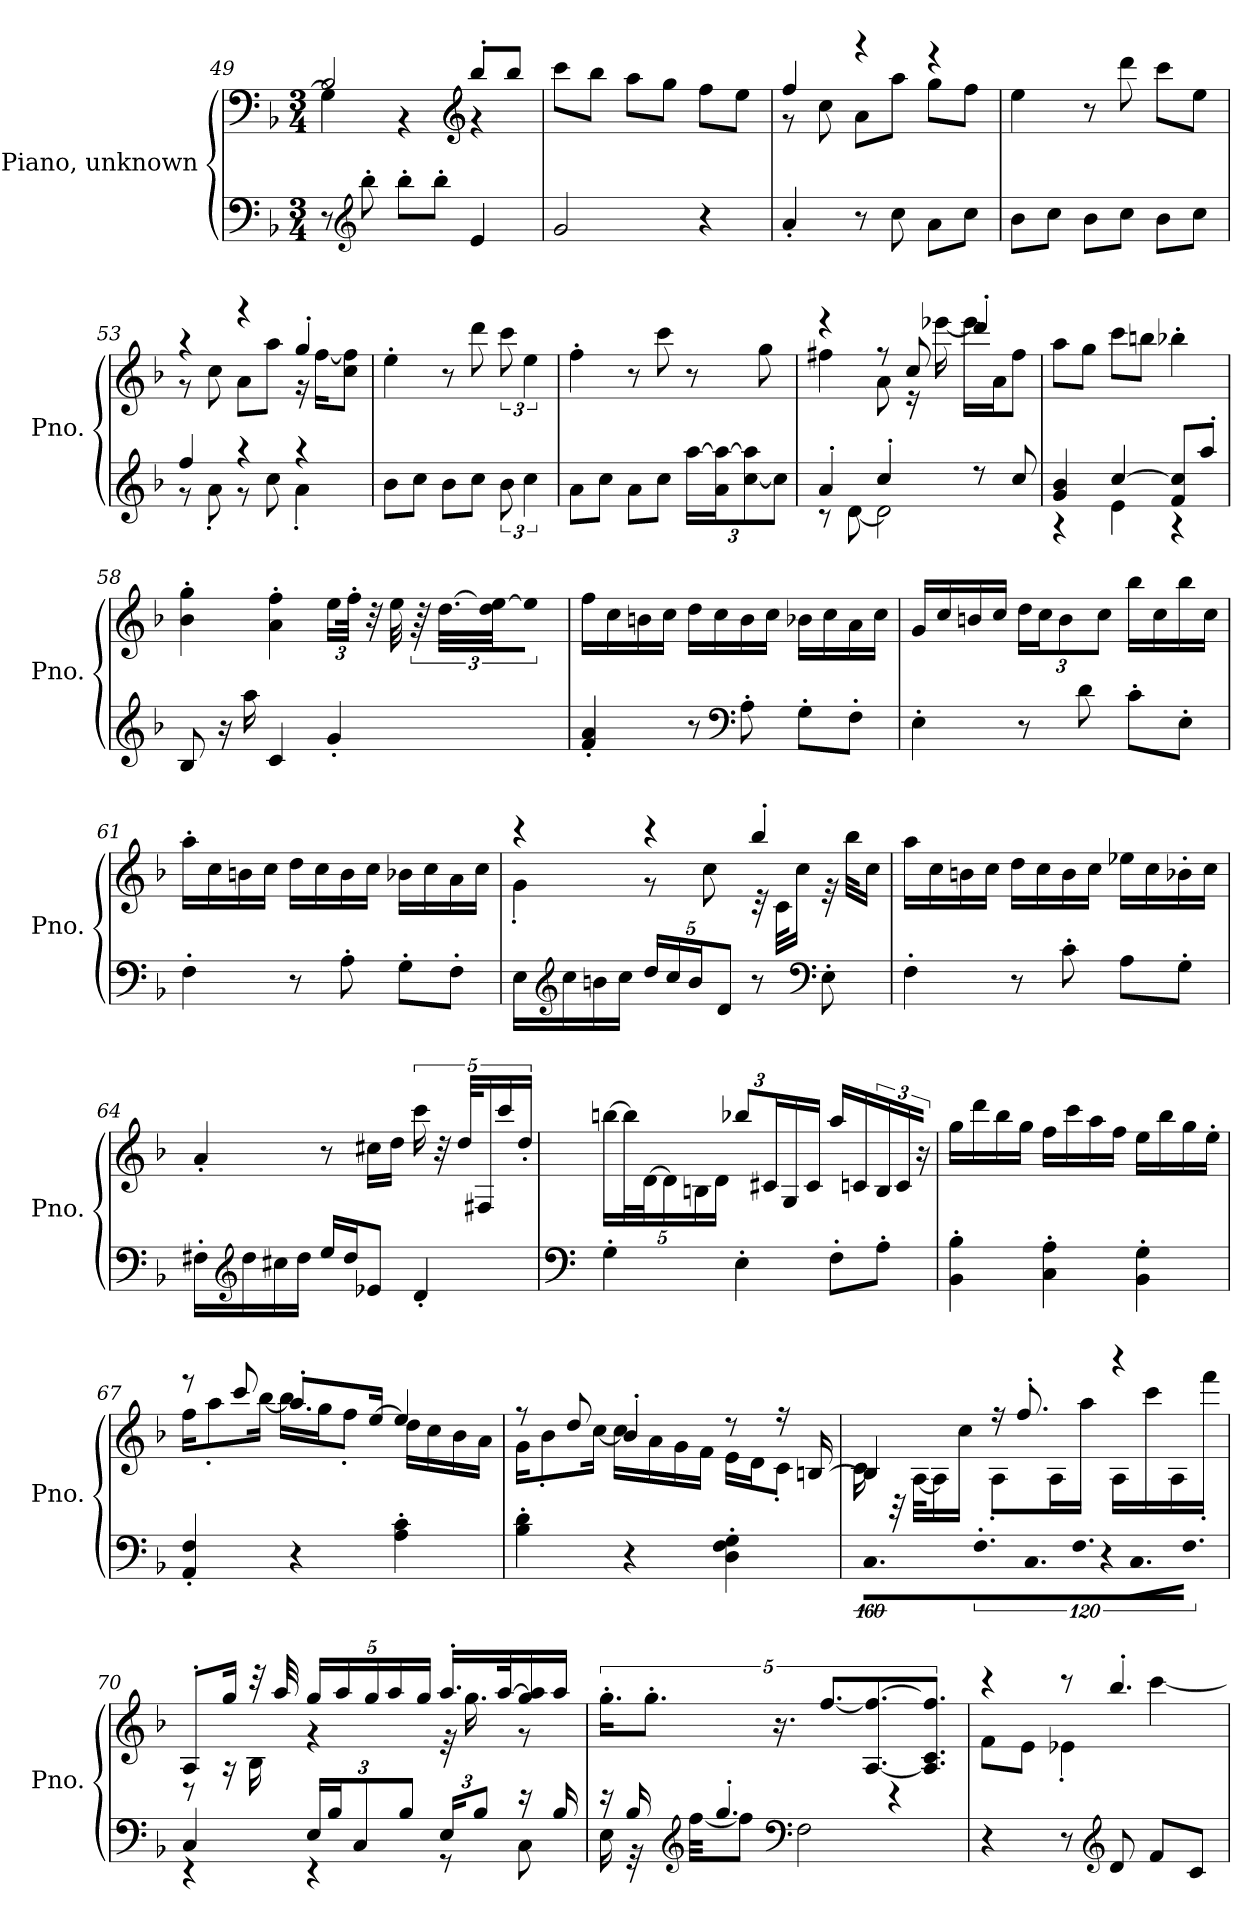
**kern	**kern
*part1	*part1
*staff2	*staff1
*I"Piano, unknown	*
*I'Pno.	*
*clefF4	*clefF4
*k[b-]	*k[b-]
*M3/4	*M3/4
=49	=49
*	*^
8r	2B-/	4G\]
*clefG2	*	*
8bb-'\	.	.
8bb-'\L	.	4r
8bb-'\J	.	.
*	*clefG2	*
4e/	8bb-'/L	4r
.	8bb-/J	.
*	*v	*v
=50	=50
2g/	8ccc\L
.	8bb-\J
.	8aa\L
.	8gg\J
4r	8ff\L
.	8ee\J
!!LO:LB:g=z
=51	=51
*	*^
4a'/	4ff/	8r
.	.	8cc\
8r	4r	8a\L
8cc\	.	8aa\J
8a\L	4r	8gg\L
8cc\J	.	8ff\J
*	*v	*v
=52	=52
8b-\L	4ee\
8cc\J	.
8b-\L	8r
8cc\J	8ddd\
8b-\L	8ccc\L
8cc\J	8ee\J
=53	=53
*^	*^
4ff/	8r	4r	8r
.	8a'\	.	8cc\
4r	8r	4r	8a\L
.	8cc\	.	8aa\J
4r	4a'\	4gg'/	16r
.	.	.	[16ff\KL
.	.	.	8cc\ 8ff\]J
*v	*v	*	*
*	*v	*v
=54	=54
8b-\L	4ee'\
8cc\J	.
8b-\L	8r
8cc\J	8ddd\
12b-\	12ccc\
6cc\	6ee\
=55	=55
8a\L	4ff'\
8cc\J	.
8a\L	8r
8cc\J	8ccc\
*Xbrackettup	*
[24aa\LL	8r
24a\ 24aa\_J	.
[12cc\ 12aa\]	.
.	8gg\
12cc\J]	.
!!LO:PB:g=z
=56	=56
*^	*^
4a'/	8r	4r	4ff#X\
.	[8d\	.	.
4cc'/	2d\]	8r	8a\
.	.	8cc/	16r
.	.	.	[16eee-X\
8r	.	4ddd'/	16eee-\LL]
.	.	.	16a\J
8cc/	.	.	8ff#\J
*	*	*v	*v
=57	=57	=57
4g/ 4b-/	4r	8aa\L
.	.	8gg\J
[4cc/	4e\	8ccc\L
.	.	8bbn\J
8f/ 8cc/]L	4r	4bb-X'\
8aa'/J	.	.
*v	*v	*
=58	=58
8B-/	4b-\' 4gg\'
16r	.
16aa\	.
4c/	4a\' 4ff\'
*	*Xbrackettup
4g'/	24ee\LL
.	48ff'\JJk
.	32r
.	32ee\
*	*brackettup
.	96r
.	[48.dd\LLL
.	48dd\] [48ee\J
.	16ee\JJ]
!!LO:LB:g=z
=59	=59
4f/' 4a/'	16ff\LL
.	16cc\
.	16bn\
.	16cc\JJ
8r	16dd\LL
.	16cc\
*clefF4	*
8A'\	16b\
.	16cc\JJ
8G'\L	16b-X\LL
.	16cc\
8F'\J	16a\
.	16cc\JJ
=60	=60
4E'\	16g/LL
.	16cc/
.	16bn/
.	16cc/JJ
*	*Xbrackettup
8r	24dd\LL
.	24cc\J
.	12b\
8d\	.
.	12cc\J
8c'\L	16bb-\LL
.	16cc\
8E'\J	16bb-\
.	16cc\JJ
=61	=61
4F'\	16aa'\LL
.	16cc\
.	16bn\
.	16cc\JJ
8r	16dd\LL
.	16cc\
8A'\	16b\
.	16cc\JJ
8G'\L	16b-X\LL
.	16cc\
8F'\J	16a\
.	16cc\JJ
!!LO:LB:g=z
=62	=62
*	*^
16E\LL	4r	4g'\
*clefG2	*	*
16cc\	.	.
16bn\	.	.
16cc\JJ	.	.
20dd/LL	4r	8r
20cc/	.	.
20b/J	.	.
.	.	8cc\
10d/J	.	.
8r	4bb-'/	32r
.	.	32c\KLL
.	.	16cc\JJ
*clefF4	*	*
8E'\	.	32r
.	.	32bb-\KLL
.	.	16cc\JJ
*	*v	*v
=63	=63
4F'\	16aa\LL
.	16cc\
.	16bn\
.	16cc\JJ
8r	16dd\LL
.	16cc\
8c'\	16b\
.	16cc\JJ
8A\L	16ee-X\LL
.	16cc\
8G'\J	16b-X'\
.	16cc\JJ
!!LO:LB:g=z
=64	=64
16F#X'\LL	4a'/
*clefG2	*
16dd\	.
16cc#X\	.
16dd\JJ	.
16ee/LL	8r
16dd/J	.
8e-X/J	16cc#X\LL
.	16dd\JJ
*	*brackettup
4d'/	20ccc\
.	40r
.	40dd/KLL
.	20F#X/
.	20ccc/
.	20dd'/JJ
=65	=65
*clefF4	*
*	*Xbrackettup
4G'\	[20bbn\LL
.	40bb\L]
.	[40d\J
.	20d\]
.	20Bn\
.	20d\JJ
4E'\	12bb-X/L
.	24c#X/L
.	16G/
.	16c#/JJ
8F'\L	16aa/LL
.	16cn/
*	*brackettup
8A'\J	24B/
.	24c/JJ
.	24r
!!LO:LB:g=z
=66	=66
4BB-\' 4B-\'	16gg\LL
.	16ddd\
.	16bb-\
.	16gg\JJ
4C\' 4A\'	16ff\LL
.	16ccc\
.	16aa\
.	16ff\JJ
4BB-\' 4G\'	16ee\LL
.	16bb-\
.	16gg\
.	16ee'\JJ
=67	=67
*	*^
4AA/' 4F/'	8r	16ff\KL
.	.	8aa'\
.	8ccc/	.
.	.	[16bb-\Jk
4r	8.aa'/L	16bb-\LL]
.	.	16gg\J
.	.	8ff'\J
.	[16ee/Jk	.
4A\' 4c\'	4ee/]	16dd\LL
.	.	16cc\
.	.	16b-\
.	.	16a\JJ
=68	=68	=68
4B-\' 4d\'	8r	16g\KL
.	.	8b-'\
.	8dd/	.
.	.	[16cc\Jk
4r	4b-'/	16cc\LL]
.	.	16a\
.	.	16g\
.	.	16f\JJ
4D\' 4F\' 4G\'	8r	16e\LL
.	.	16d\J
.	16r	8c'\J
.	[16Bn/	.
!!LO:LB:g=z	!!
=69	=69	=69
*brackettup	*	*
!LO:N:vis=8.	!	!
640%137C\L	4B/]	16c\
.	.	32r
.	.	[32A\KLL
.	.	16A\]
.	.	16cc\JJ
!LO:N:vis=16.	!	!
960%103F'\L	.	.
.	16r	8A'\L
.	8.ff'/	.
!LO:N:vis=16.	!	!
960%103C\	.	.
.	.	16A\L
!LO:N:vis=32.	!	!
1920%103F\JJk	.	.
.	.	16aa\JJ
!LO:N:vis=32.	!	!
1920%103r	.	.
.	4r	16A\LL
!LO:N:vis=16.	!	!
960%103C\LL	.	.
.	.	16ccc\
.	.	16A\
!LO:N:vis=16.	!	!
960%103F\JJ	.	.
.	.	16fff'\JJ
.	1920ryy	1920ryy
=70	=70	=70
*^	*	*
4C/	4r	8A'/L	8r
.	.	16gg/Jk	16r
.	.	32r	16B-\
.	.	32aa/	.
*Xbrackettup	*	*Xbrackettup	*
24E/LL	4r	20gg/LL	4r
24B-/J	.	.	.
.	.	20aa/	.
12C/	.	.	.
.	.	20gg/	.
.	.	20aa/	.
12B-/J	.	.	.
.	.	20gg/JJ	.
24E/KL	8r	16.aa'/LL	32r
.	.	.	16.gg\
12B-/J	.	.	.
.	.	[32aa/K	.
16r	8C\	16gg/ 16aa/]	8r
16B-/	.	16aa/JJ	.
*	*	*v	*v
!!LO:PB:g=z
=71	=71	=71
*	*	*brackettup
16r	16E\	20.gg'\KL
16B-/	32r	.
.	.	10.gg'\J
*clefG2	*	*
.	[32ff\KKL	.
4.gg'/	8ff\J]	.
.	.	20.r
*clefF4	*	*
.	2F\	.
.	.	[10.ff/L
.	.	[10.A/ 10.ff/_
4r	.	.
.	.	10.A/] 10.c/ 10.ff/]J
*v	*v	*
=72	=72
*	*^
4r	4r	8f\L
.	.	8e\J
8r	8r	4e-X'\
*clefG2	*	*
8d/	4.bb-'/	.
8f/L	.	[4ccc\
8c/J	.	.
*	*v	*v
=	=
*-	*-
